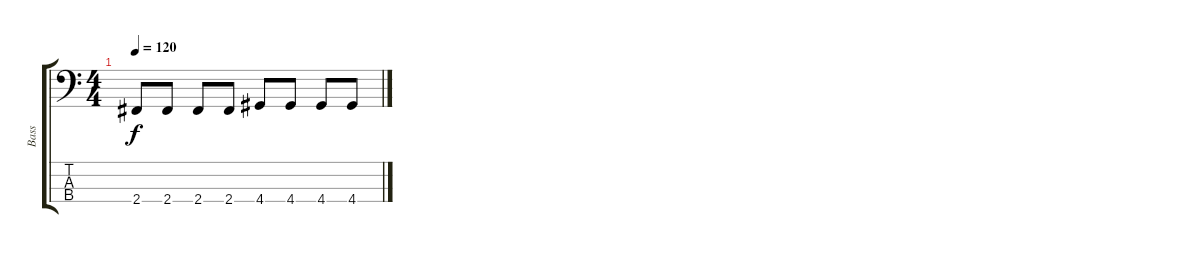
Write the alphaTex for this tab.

\track ("Bass" "Bass") {instrument electricbassfinger}
\staff {score tabs}
\tuning (G2 D2 A1 E1) {hide}
\ts (4 4)
\tempo 120
\clef f4
\ks c
2.4.8{dy f} 2.4.8 2.4.8 2.4.8 4.4.8 4.4.8 4.4.8 4.4.8
